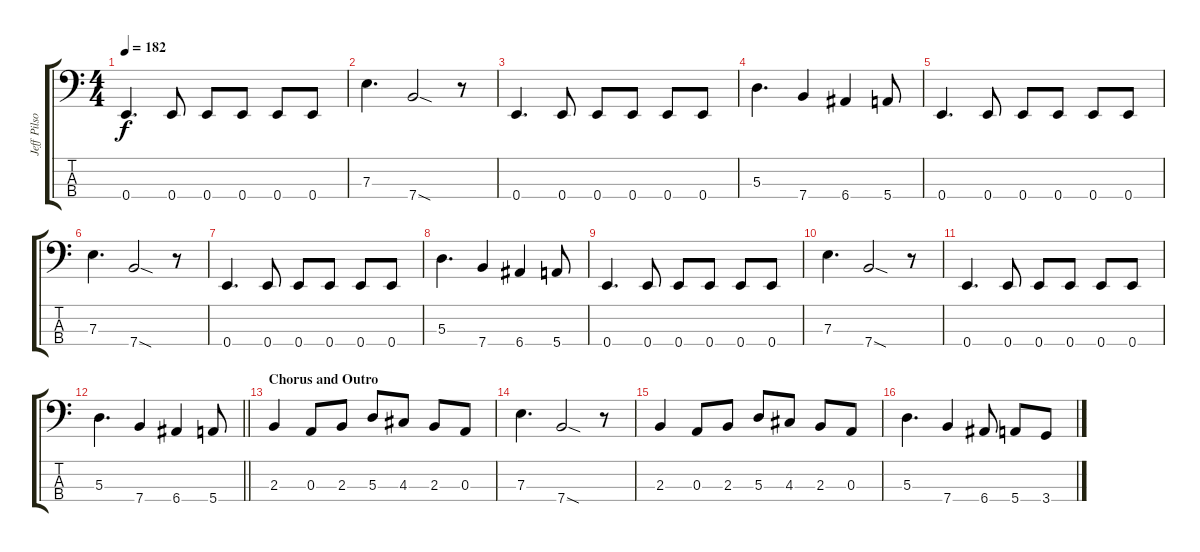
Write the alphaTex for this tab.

\track ("Jeff Pilson" "Jeff Pilso") {instrument electricbassfinger}
\staff {score tabs}
\tuning (G2 D2 A1 E1) {hide}
\ts (4 4)
\tempo 182
\clef f4
\ks c
0.4.4{d dy f} 0.4.8 0.4.8 0.4.8 0.4.8 0.4.8 |
7.3.4{d} 7.4{sod}.2 r.8 |
0.4.4{d} 0.4.8 0.4.8 0.4.8 0.4.8 0.4.8 |
5.3.4{d} 7.4.4 6.4.4 5.4.8 |
0.4.4{d} 0.4.8 0.4.8 0.4.8 0.4.8 0.4.8 |
7.3.4{d} 7.4{sod}.2 r.8 |
0.4.4{d} 0.4.8 0.4.8 0.4.8 0.4.8 0.4.8 |
5.3.4{d} 7.4.4 6.4.4 5.4.8 |
0.4.4{d} 0.4.8 0.4.8 0.4.8 0.4.8 0.4.8 |
7.3.4{d} 7.4{sod}.2 r.8 |
0.4.4{d} 0.4.8 0.4.8 0.4.8 0.4.8 0.4.8 |
\barLineRight lightlight
5.3.4{d} 7.4.4 6.4.4 5.4.8 |
\section ("" "Chorus and Outro")
2.3.4 0.3.8 2.3.8 5.3.8 4.3.8 2.3.8 0.3.8 |
7.3.4{d} 7.4{sod}.2 r.8 |
2.3.4 0.3.8 2.3.8 5.3.8 4.3.8 2.3.8 0.3.8 |
5.3.4{d} 7.4.4 6.4.8 5.4.8 3.4.8
